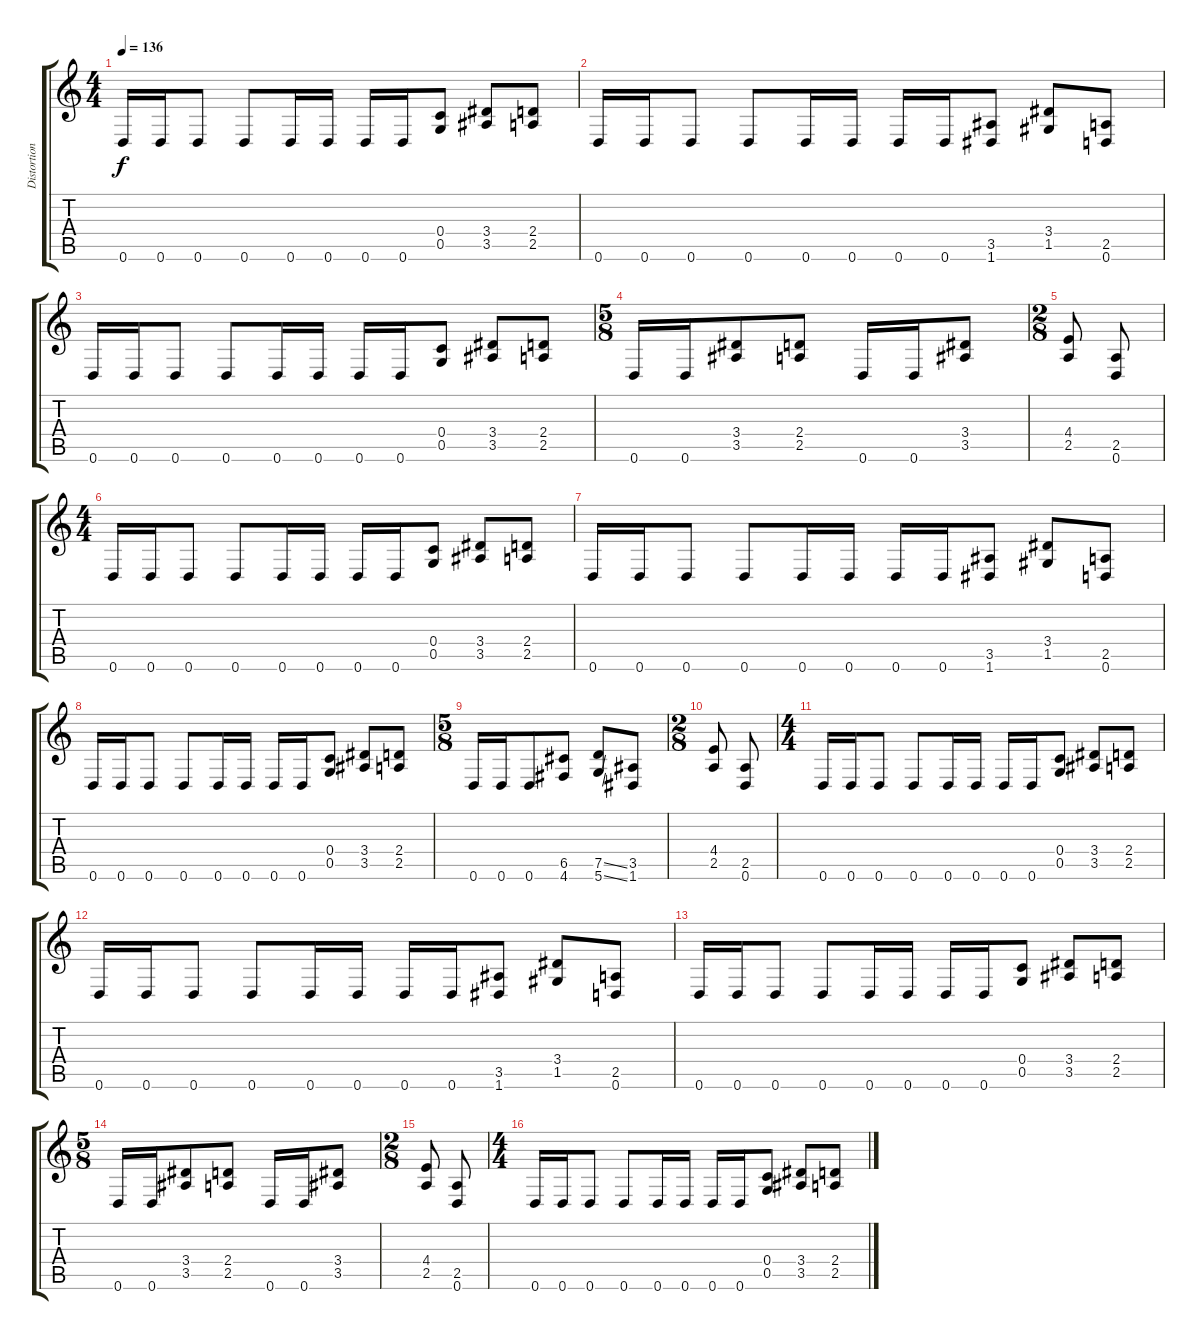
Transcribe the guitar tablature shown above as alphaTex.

\track ("Distortion Guitar 2" "Distortion") {instrument distortionguitar}
\staff {score tabs}
\tuning (D4 A3 F3 C3 G2 D2) {hide}
\ts (4 4)
\tempo 136
\clef g2
\ks c
0.6.16{dy f} 0.6.16 0.6.8 0.6.8 0.6.16 0.6.16 0.6.16 0.6.16 (0.4 0.5).8 (3.4 3.5).8 (2.4 2.5).8 |
0.6.16 0.6.16 0.6.8 0.6.8 0.6.16 0.6.16 0.6.16 0.6.16 (3.5 1.6).8 (3.4 1.5).8 (2.5 0.6).8 |
0.6.16 0.6.16 0.6.8 0.6.8 0.6.16 0.6.16 0.6.16 0.6.16 (0.4 0.5).8 (3.4 3.5).8 (2.4 2.5).8 |
\ts (5 8)
0.6.16 0.6.16 (3.4 3.5).8 (2.4 2.5).8 0.6.16 0.6.16 (3.4 3.5).8 |
\ts (2 8)
(4.4 2.5).8 (2.5 0.6).8 |
\ts (4 4)
0.6.16 0.6.16 0.6.8 0.6.8 0.6.16 0.6.16 0.6.16 0.6.16 (0.4 0.5).8 (3.4 3.5).8 (2.4 2.5).8 |
0.6.16 0.6.16 0.6.8 0.6.8 0.6.16 0.6.16 0.6.16 0.6.16 (3.5 1.6).8 (3.4 1.5).8 (2.5 0.6).8 |
0.6.16 0.6.16 0.6.8 0.6.8 0.6.16 0.6.16 0.6.16 0.6.16 (0.4 0.5).8 (3.4 3.5).8 (2.4 2.5).8 |
\ts (5 8)
0.6.16 0.6.16 0.6.8 (6.5 4.6).8 (7.5{ss} 5.6{ss}).8 (3.5 1.6).8 |
\ts (2 8)
(4.4 2.5).8 (2.5 0.6).8 |
\ts (4 4)
0.6.16 0.6.16 0.6.8 0.6.8 0.6.16 0.6.16 0.6.16 0.6.16 (0.4 0.5).8 (3.4 3.5).8 (2.4 2.5).8 |
0.6.16 0.6.16 0.6.8 0.6.8 0.6.16 0.6.16 0.6.16 0.6.16 (3.5 1.6).8 (3.4 1.5).8 (2.5 0.6).8 |
0.6.16 0.6.16 0.6.8 0.6.8 0.6.16 0.6.16 0.6.16 0.6.16 (0.4 0.5).8 (3.4 3.5).8 (2.4 2.5).8 |
\ts (5 8)
0.6.16 0.6.16 (3.4 3.5).8 (2.4 2.5).8 0.6.16 0.6.16 (3.4 3.5).8 |
\ts (2 8)
(4.4 2.5).8 (2.5 0.6).8 |
\ts (4 4)
0.6.16 0.6.16 0.6.8 0.6.8 0.6.16 0.6.16 0.6.16 0.6.16 (0.4 0.5).8 (3.4 3.5).8 (2.4 2.5).8
